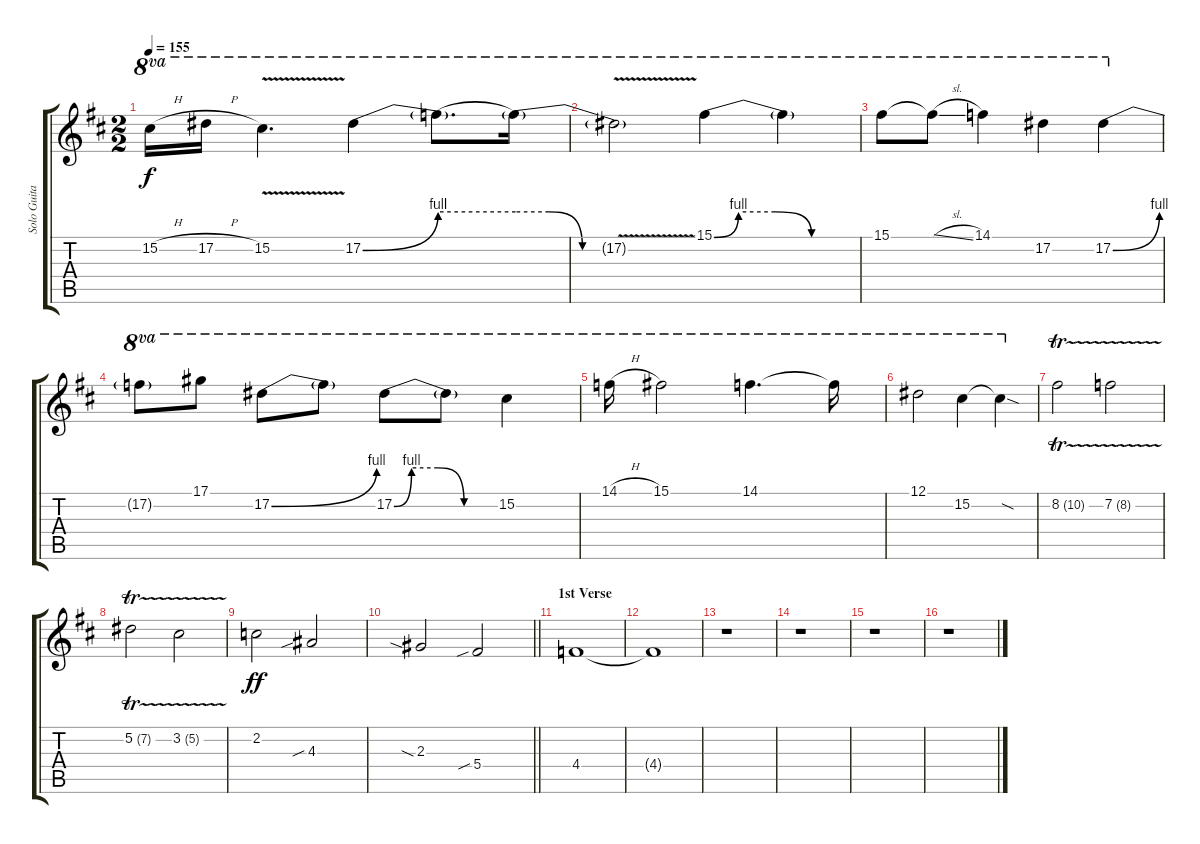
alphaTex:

\track ("Solo Guitar" "Solo Guita") {instrument distortionguitar}
\staff {score tabs}
\tuning (Eb4 Bb3 Gb3 Db3 Ab2 Eb2) {hide}
\ts (2 2)
\tempo 155
\clef g2
\ks d
15.2{h}.16{ot 8va dy f} 17.2{h}.16{ot 8va} 15.2{v}.4{d ot 8va} 17.2{be (bend 0 0 60 4)}.4{ot 8va} 17.2{be (hold 0 4 60 4) t}.8{d ot 8va} 17.2{be (custom 0 4 20 4 40 0 60 0) t}.16{ot 8va} |
17.2{v t}.2{ot 8va} 15.1{be (custom 0 0 10 4 25 4 40 0 60 0)}.4{ot 8va} 15.1{t}.4{ot 8va} |
15.1.8{ot 8va} 15.1{sl t}.8{ot 8va} 14.1.4{ot 8va} 17.2.4{ot 8va} 17.2{be (bend 0 0 60 4)}.4{ot 8va} |
17.2{t}.8{ot 8va} 17.1.8{ot 8va} 17.2{be (bend 0 0 60 4)}.8{ot 8va} 17.2{t}.8{ot 8va} 17.2{be (custom 0 0 10 4 25 4 40 0 60 0)}.8{ot 8va} 17.2{t}.8{ot 8va} 15.2.4{ot 8va} |
14.1{h}.16{ot 8va} 15.1.2{ot 8va} 14.1.4{d ot 8va} 14.1{t}.16{ot 8va} |
12.1.2{ot 8va} 15.2.4{ot 8va} 15.2{sod t}.4{ot 8va} |
8.2{tr (10 32)}.2 7.2{tr (8 32)}.2 |
5.2{tr (7 32)}.2 3.2{tr (5 32)}.2 |
2.2.2{dy ff} 4.3{sib}.2 |
\barLineRight lightlight
2.3{sia}.2 5.4{sib}.2 |
\section ("" "1st Verse")
4.4.1 |
4.4{t}.1 |
r.1 |
r.1 |
r.1 |
r.1
